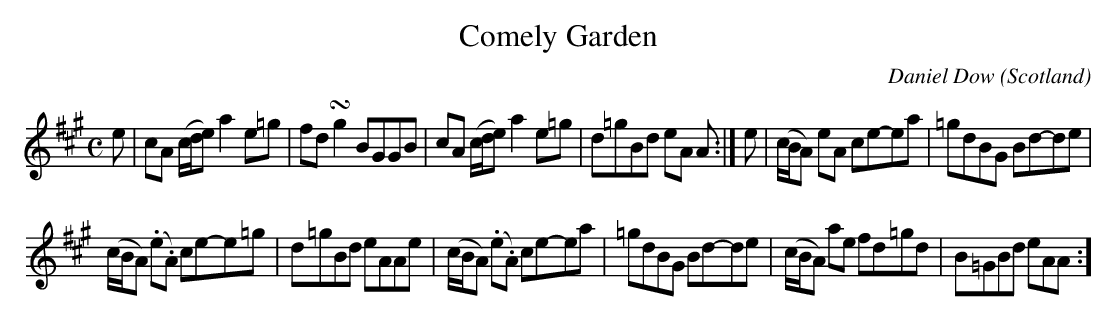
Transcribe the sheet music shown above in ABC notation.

X:1
U:~=!turn!
T:Comely Garden
C:Daniel Dow
O:Scotland
M:C
L:1/8
K:A
e | cA (c/2d/2e) a2 e=g | fd ~g2 BGGB | cA (c/2d/2e) a2 e=g | d=gBd eA A:| e | (c/2B/2A) eA ce-ea | =gdBG Bd-de |
(c/2B/2A) (.e.A) ce-e=g | d=gBd eAAe | (c/2B/2A) (.e.A) ce-ea | =gdBG Bd-de | (c/2B/2A) ae fd=gd | B=GBd eAA :]
